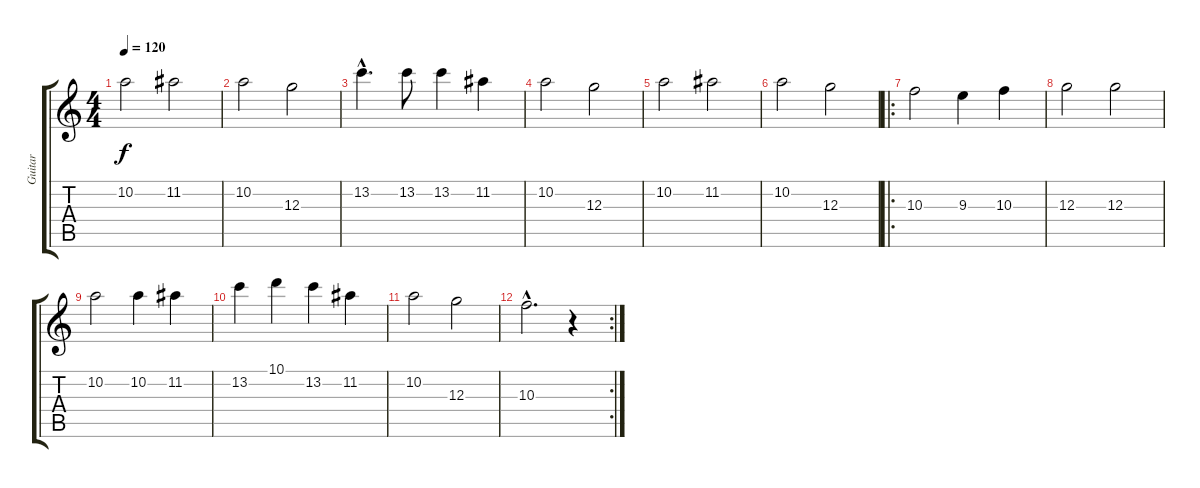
\track ("Guitar" "Guitar") {instrument distortionguitar}
\staff {score tabs}
\tuning (E4 B3 G3 D3 A2 E2) {hide}
\ts (4 4)
\tempo 120
\clef g2
\ks c
10.2.2{dy f} 11.2.2 |
10.2.2 12.3.2 |
13.2{hac}.4{d} 13.2.8 13.2.4 11.2.4 |
10.2.2 12.3.2 |
10.2.2 11.2.2 |
10.2.2 12.3.2 |
\ro
10.3.2 9.3.4 10.3.4 |
12.3.2 12.3.2 |
10.2.2 10.2.4 11.2.4 |
13.2.4 10.1.4 13.2.4 11.2.4 |
10.2.2 12.3.2 |
\rc 2
10.3{hac}.2{d} r.4
